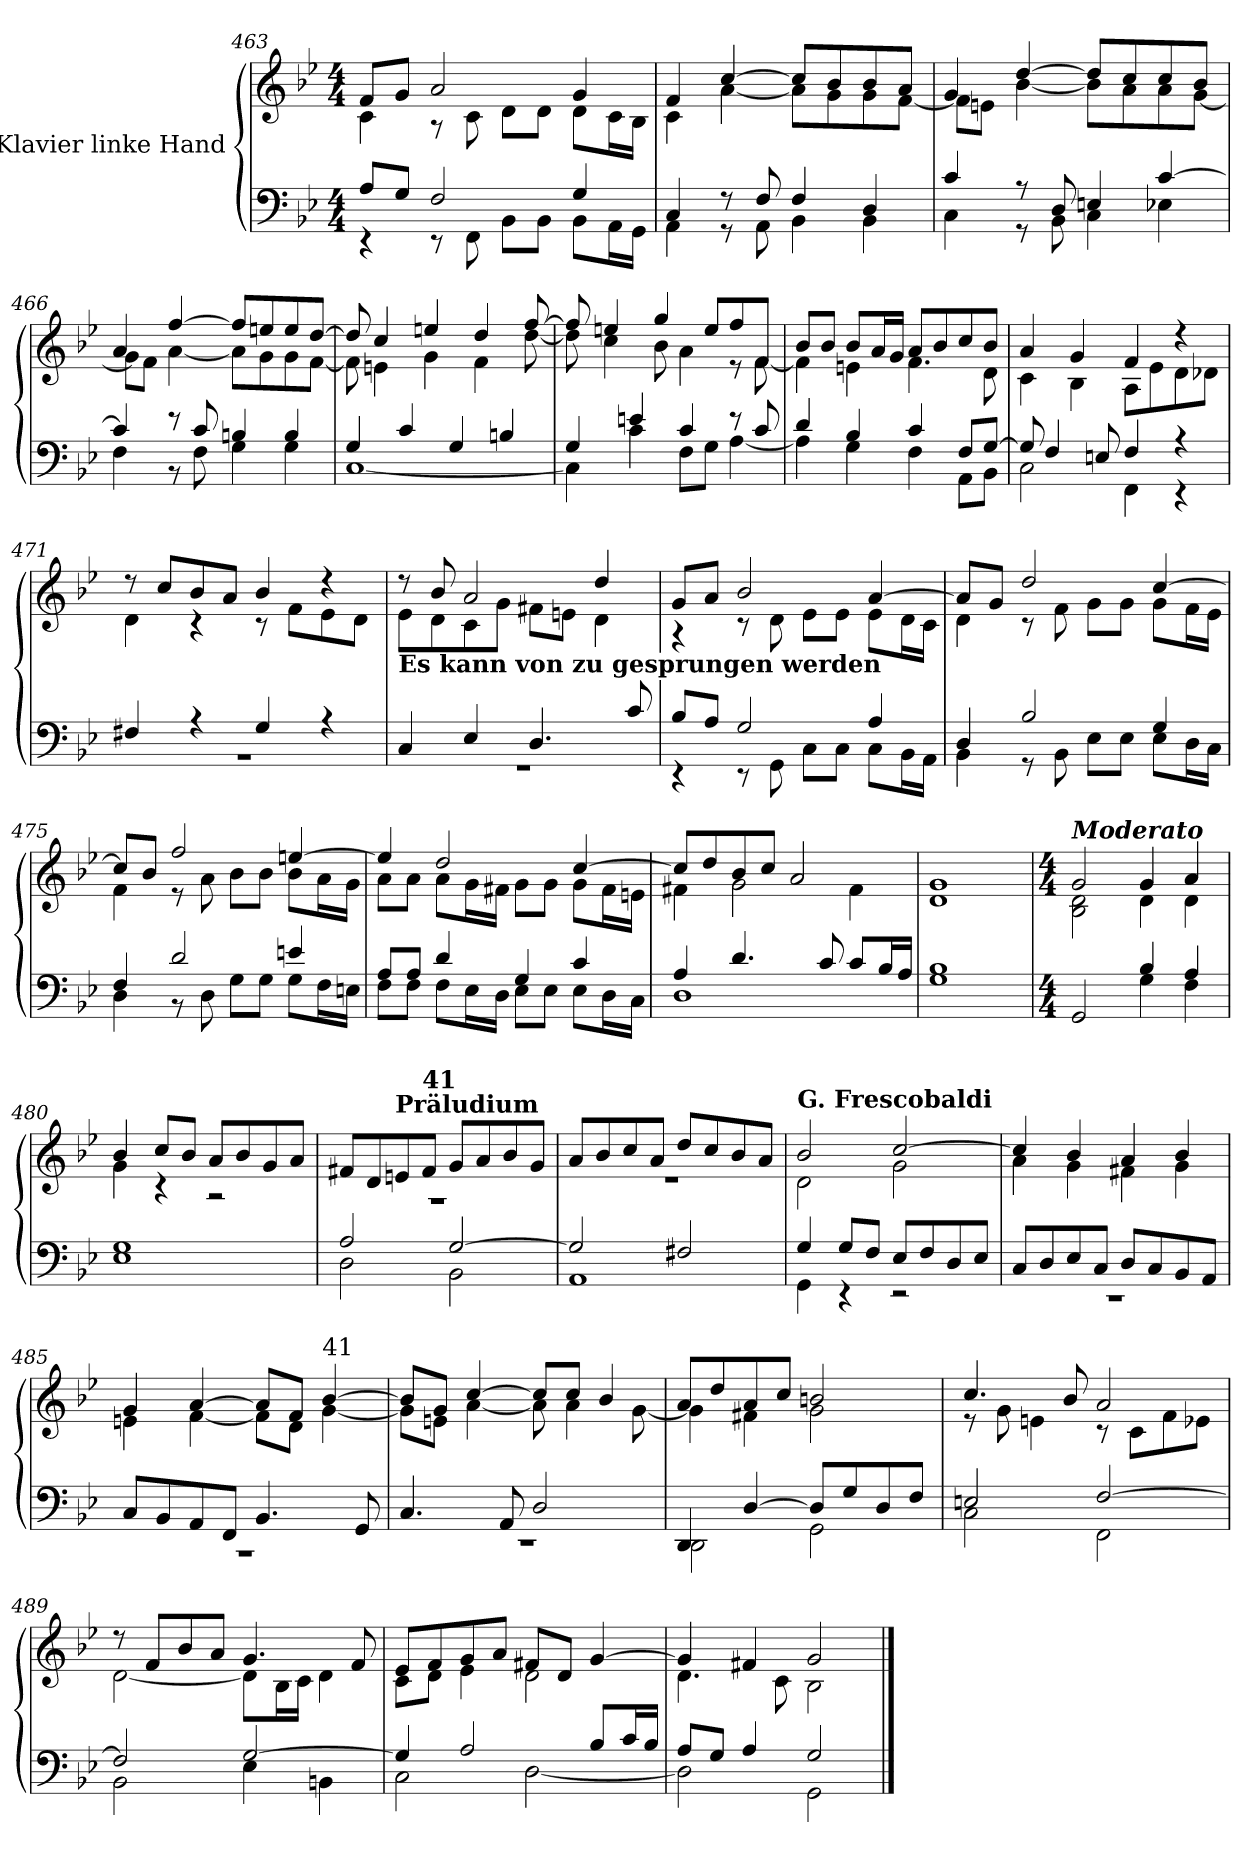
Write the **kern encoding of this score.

**kern	**kern
*part1	*part1
*staff2	*staff1
*I"Klavier linke Hand	*
*clefF4	*clefG2
*k[b-e-]	*k[b-e-]
*M4/4	*M4/4
=463	=463
*^	*^
8A/L	4r	8f/L	4c\
8G/J	.	8g/J	.
2F/	8r	2a/	8r
.	8FF\	.	8c\
.	8BB-\L	.	8d\L
.	8BB-\J	.	8d\J
4G/	8BB-\L	4g/	8d\L
.	16AA\L	.	16c\L
.	16GG\JJ	.	16B-\JJ
!!LO:LB:g=z	!!
=464	=464	=464	=464
4C/	4AA\	4f/	4c\
8r	8r	[4cc/	[4a\
8F/	8AA\	.	.
4F/	4BB-\	8cc/L]	8a\L]
.	.	8b-/	8g\
4D/	4BB-\	8b-/	8g\
.	.	8a/J	[8f\J
=465	=465	=465	=465
4c/	4C\	4g/	8f\L]
.	.	.	8en\J
8r	8r	[4dd/	[4b-\
8D/	8BB-\	.	.
4En/	4C\	8dd/L]	8b-\L]
.	.	8cc/	8a\
[4c/	4E-X\	8cc/	8a\
.	.	8b-/J	[8g\J
!!LO:LB:g=z	!!
=466	=466	=466	=466
4c/]	4F\	4a/	8g\L]
.	.	.	8f\J
8r	8r	[4ff/	[4a\
8c/	8F\	.	.
4Bn/	4G\	8ff/L]	8a\L]
.	.	8een/	8g\
4B/	4G\	8ee/	8g\
.	.	[8dd/J	[8f\J
=467	=467	=467	=467
4G/	[1C	8dd/]	8f\]
.	.	4cc/	4en\
4c/	.	.	.
.	.	4een/	4g\
4G/	.	.	.
.	.	4dd/	4f\
4Bn/	.	.	.
.	.	[8ff/	[8dd\
=468	=468	=468	=468
4G/	4C\]	8ff/]	8dd\]
.	.	4een/	4cc\
4en/	4c\	.	.
.	.	4gg/	8b-\
4c/	8F\L	.	4a\
.	8G\J	8ee/L	.
8r	[4A\	8ff/	8r
8c/	.	8f/J	[8f\
!!LO:LB:g=z	!!
=469	=469	=469	=469
4d/	4A\]	8b-/L	4f\]
.	.	8b-/J	.
4B-/	4G\	8b-/L	4en\
.	.	16a/L	.
.	.	16g/JJ	.
4c/	4F\	8a/L	4.f\
.	.	8b-/	.
8F/L	8AA\L	8cc/	.
[8G/J	8BB-\J	8b-/J	8d\
=470	=470	=470	=470
8G/]	2C\	4a/	4c\
4F/	.	.	.
.	.	4g/	4B-\
8En/	.	.	.
4F/	4FF\	4f/	8A\L
.	.	.	8e-\
4r	4r	4r	8d\
.	.	.	8d-X\J
=471	=471	=471	=471
4F#X/	1r	8r	4d\
.	.	8cc/L	.
4r	.	8b-/	4r
.	.	8a/J	.
4G/	.	4b-/	8r
.	.	.	8f\L
4r	.	4r	8e-\
.	.	.	8d\J
!!LO:PB:g=z	!!
=472	=472	=472	=472
!LO:TX:a:B:t=Es kann von     zu     gesprungen werden	!	!	!
4C/	1r	8r	8e-\L
.	.	8b-/	8d\
4E-/	.	2a/	8c\
.	.	.	8g\J
4.D/	.	.	8f#X\L
.	.	.	8en\J
.	.	4dd/	4d\
8c/	.	.	.
=473	=473	=473	=473
8B-/L	4r	8g/L	4r
8A/J	.	8a/J	.
2G/	8r	2b-/	8r
.	8GG\	.	8d\
.	8C\L	.	8e-\L
.	8C\J	.	8e-\J
4A/	8C\L	[4a/	8e-\L
.	16BB-\L	.	16d\L
.	16AA\JJ	.	16c\JJ
=474	=474	=474	=474
4D/	4BB-\	8a/L]	4d\
.	.	8g/J	.
2B-/	8r	2dd/	8r
.	8BB-\	.	8f\
.	8E-\L	.	8g\L
.	8E-\J	.	8g\J
4G/	8E-\L	[4cc/	8g\L
.	16D\L	.	16f\L
.	16C\JJ	.	16e-\JJ
!!LO:LB:g=z	!!
=475	=475	=475	=475
4F/	4D\	8cc/L]	4f\
.	.	8b-/J	.
2d/	8r	2ff/	8r
.	8D\	.	8a\
.	8G\L	.	8b-\L
.	8G\J	.	8b-\J
4en/	8G\L	[4een/	8b-\L
.	16F\L	.	16a\L
.	16En\JJ	.	16g\JJ
=476	=476	=476	=476
8A/L	8F\L	4ee/]	8a\L
8A/J	8F\J	.	8a\J
4d/	8F\L	2dd/	8a\L
.	16E-\L	.	16g\L
.	16D\JJ	.	16f#X\JJ
4G/	8E-\L	.	8g\L
.	8E-\J	.	8g\J
4c/	8E-\L	[4cc/	8g\L
.	16D\L	.	16f#\L
.	16C\JJ	.	16en\JJ
!!LO:LB:g=z	!!
=477	=477	=477	=477
4A/	1D	8cc/L]	4f#X\
.	.	8dd/	.
4.d/	.	8b-/	2g\
.	.	8cc/J	.
.	.	2a/	.
8c/	.	.	.
8c/L	.	.	4f#\
16B-/L	.	.	.
16A/JJ	.	.	.
=478	=478	=478	=478
1B-	1G	1g	1d
!!LO:LB:g=z	!!
=479	=479	=479	=479
*M4/4	*	*M4/4	*
!	!	!LO:TX:a:Bi:t=Moderato	!
2GG/	2ryy	2g/	2B-\ 2d\
4B-/	4G\	4g/	4d\
4A/	4F\	4a/	4d\
=480	=480	=480	=480
1G	1E-	4b-/	4g\
.	.	8cc/L	4r
.	.	8b-/J	.
.	.	8a/L	2r
.	.	8b-/	.
.	.	8g/	.
.	.	8a/J	.
=481	=481	=481	=481
2A/	2D\	8f#X/L	1r
.	.	8d/	.
!	!	!LO:TX:a:B:t=Präludium	!
.	.	8en/	.
!	!	!LO:TX:a:B:t=41	!
.	.	8f#/J	.
[2G/	2BB-\	8g/L	.
.	.	8a/	.
.	.	8b-/	.
.	.	8g/J	.
!!LO:LB:g=z	!!
=482	=482	=482	=482
2G/]	1AA	8a/L	1r
.	.	8b-/	.
.	.	8cc/	.
.	.	8a/J	.
2F#X/	.	8dd/L	.
.	.	8cc/	.
.	.	8b-/	.
.	.	8a/J	.
=483	=483	=483	=483
!	!	!LO:TX:a:B:t=G. Frescobaldi	!
4G/	4GG\	2b-/	2d\
8G/L	4r	.	.
8F/J	.	.	.
8E-/L	2r	[2cc/	2g\
8F/	.	.	.
8D/	.	.	.
8E-/J	.	.	.
!!LO:LB:g=z	!!
=484	=484	=484	=484
8C/L	1r	4cc/]	4a\
8D/	.	.	.
8E-/	.	4b-/	4g\
8C/J	.	.	.
8D/L	.	4a/	4f#X\
8C/	.	.	.
8BB-/	.	4b-/	4g\
8AA/J	.	.	.
=485	=485	=485	=485
8C/L	1r	4g/	4en\
8BB-/	.	.	.
8AA/	.	[4a/	[4f\
8FF/J	.	.	.
4.BB-/	.	8a/L]	8f\L]
.	.	8f/J	8d\J
!	!	!LO:TX:a:t=41	!
.	.	[4b-/	[4g\
8GG/	.	.	.
=486	=486	=486	=486
4.C/	1r	8b-/L]	8g\L]
.	.	8g/J	8en\J
.	.	[4cc/	[4a\
8AA/	.	.	.
2D/	.	8cc/L]	8a\]
.	.	8cc/J	4a\
.	.	4b-/	.
.	.	.	[8g\
!!LO:PB:g=z	!!
=487	=487	=487	=487
4DD/	2DD\	8a/L	4g\]
.	.	8dd/	.
[4D/	.	8a/	4f#X\
.	.	8cc/J	.
8D/L]	2GG\	2bn/	2g\
8G/	.	.	.
8D/	.	.	.
8F/J	.	.	.
!!LO:LB:g=z	!!
=488	=488	=488	=488
2En/	2C\	4.cc/	8r
.	.	.	8g\
.	.	.	4en\
.	.	8b-/	.
[2F/	2FF\	2a/	8r
.	.	.	8c\L
.	.	.	8f\
.	.	.	8e-X\J
=489	=489	=489	=489
2F/]	2BB-\	8r	[2d\
.	.	8f/L	.
.	.	8b-/	.
.	.	8a/J	.
[2G/	4E-\	4.g/	8d\L]
.	.	.	16B-\L
.	.	.	16c\JJ
.	4BBn\	.	4d\
.	.	8f/	.
=490	=490	=490	=490
4G/]	2C\	8e-/L	8c\L
.	.	8f/	8d\J
2A/	.	8g/	4e-\
.	.	8a/J	.
.	[2D\	8f#X/L	2d\
.	.	8d/J	.
8B-/L	.	[4g/	.
16c/L	.	.	.
16B-/JJ	.	.	.
!!LO:LB:g=z	!!
=491	=491	=491	=491
8A/L	2D\]	4g/]	4.d\
8G/J	.	.	.
4A/	.	4f#X/	.
.	.	.	8c\
2G/	2GG\	2g/	2B-\
*v	*v	*	*
*	*v	*v
==	==
*-	*-
